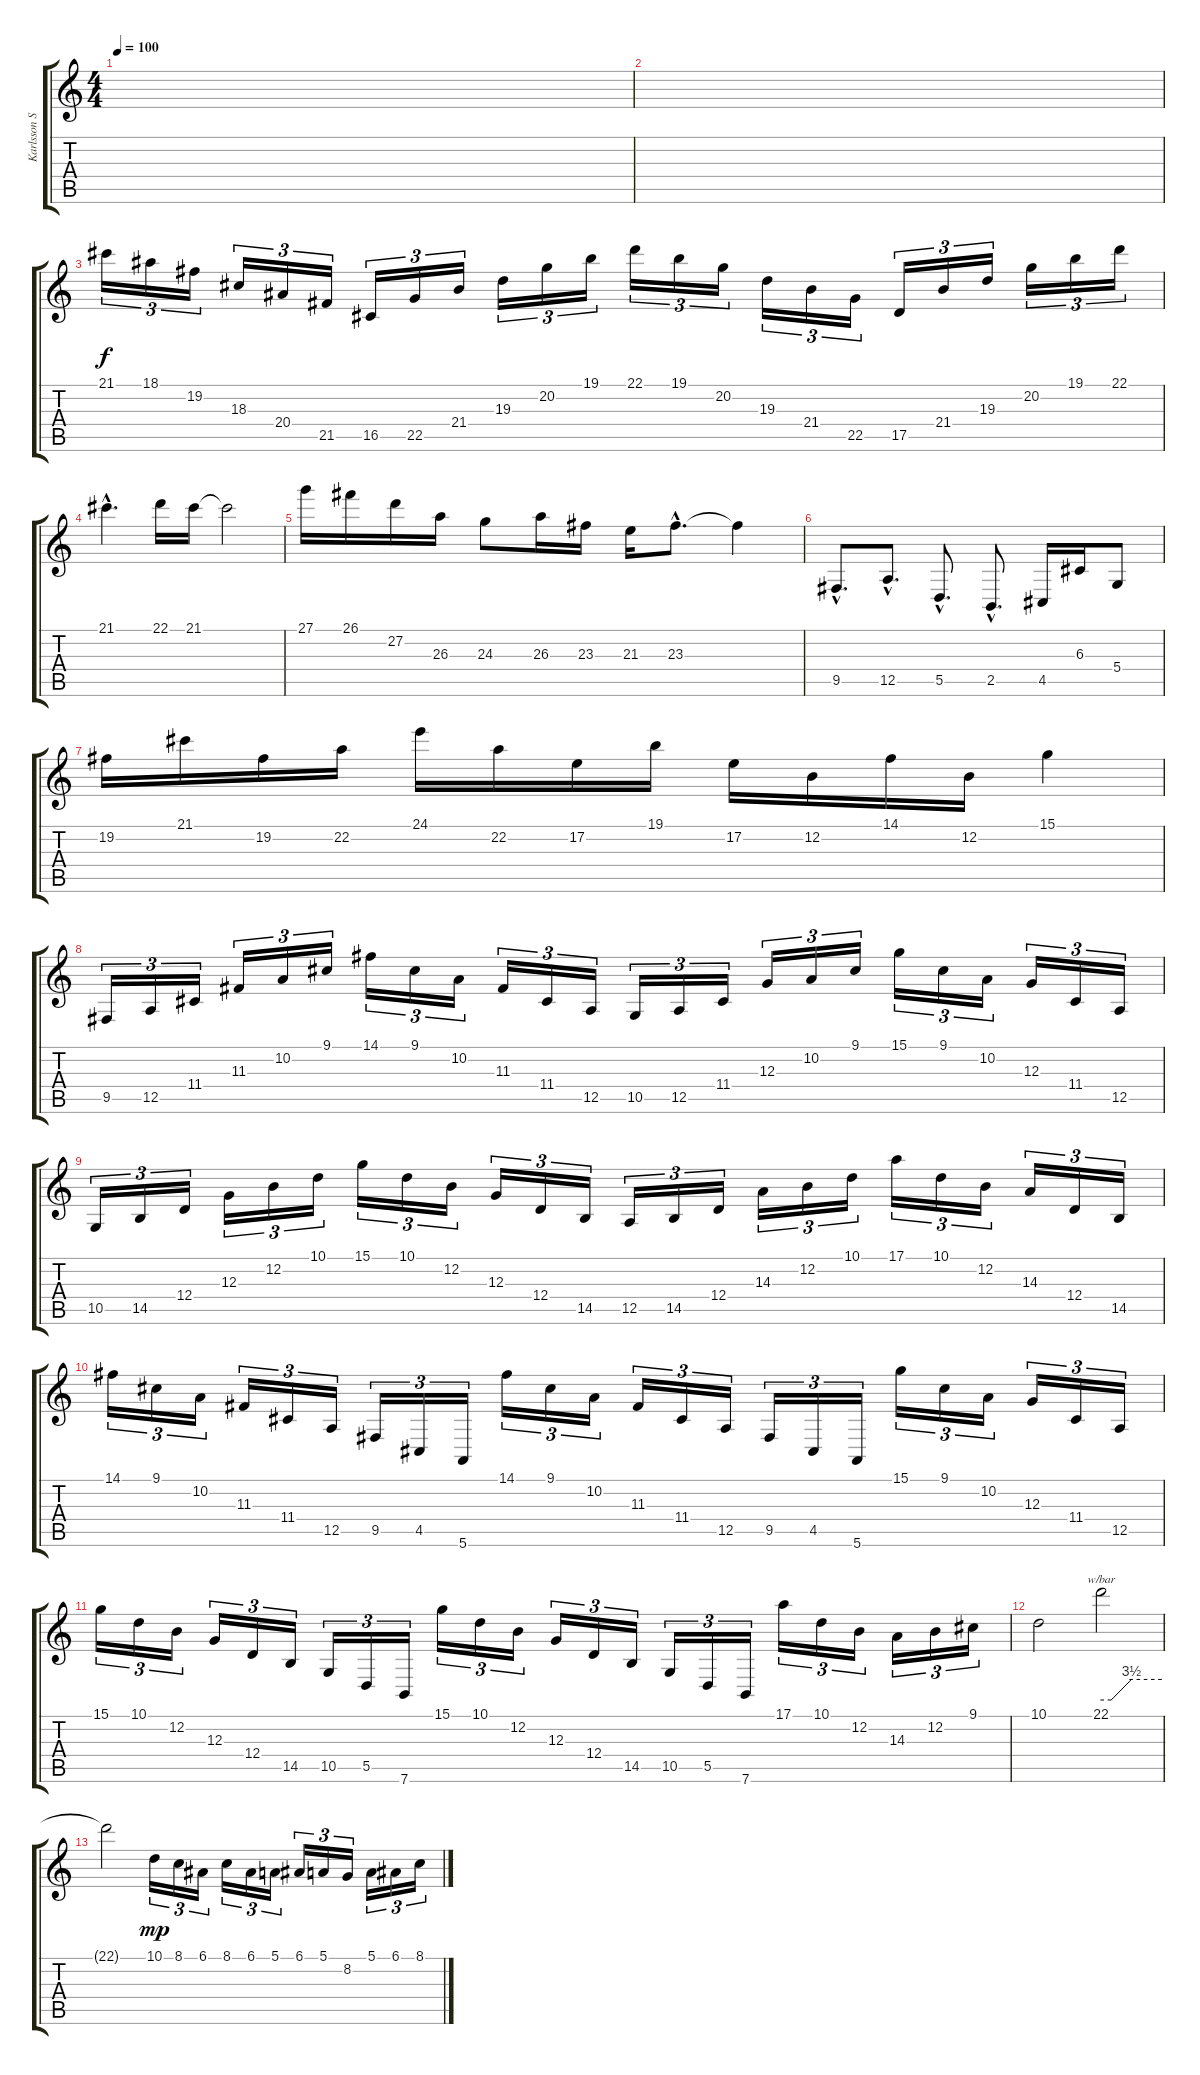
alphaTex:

\track ("Karlsson Solo" "Karlsson S") {instrument lead2sawtooth}
\staff {score tabs}
\tuning (E4 B3 G3 D3 A2 E2) {hide}
\ts (4 4)
\tempo 100
\clef g2
\ks c
|
|
21.1.16{tu (3 2)} 18.1.16{tu (3 2)} 19.2.16{tu (3 2)} 18.3.16{tu (3 2)} 20.4.16{tu (3 2)} 21.5.16{tu (3 2)} 16.5.16{tu (3 2)} 22.5.16{tu (3 2)} 21.4.16{tu (3 2)} 19.3.16{tu (3 2)} 20.2.16{tu (3 2)} 19.1.16{tu (3 2)} 22.1.16{tu (3 2)} 19.1.16{tu (3 2)} 20.2.16{tu (3 2)} 19.3.16{tu (3 2)} 21.4.16{tu (3 2)} 22.5.16{tu (3 2)} 17.5.16{tu (3 2)} 21.4.16{tu (3 2)} 19.3.16{tu (3 2)} 20.2.16{tu (3 2)} 19.1.16{tu (3 2)} 22.1.16{tu (3 2)} |
21.1{hac}.4{d} 22.1.16 21.1.16 21.1{t}.2 |
27.1.16 26.1.16 27.2.16 26.3.16 24.3.8 26.3.16 23.3.16 21.3.16 23.3{hac}.8{d} 23.3{t}.4 |
9.5{hac}.8{d} 12.5{hac}.8{d} 5.5{hac}.8{d} 2.5{hac}.8{d} 4.5.16 6.3.16 5.4.8 |
19.2.16 21.1.16 19.2.16 22.2.16 24.1.16 22.2.16 17.2.16 19.1.16 17.2.16 12.2.16 14.1.16 12.2.16 15.1.4 |
9.5.16{tu (3 2)} 12.5.16{tu (3 2)} 11.4.16{tu (3 2)} 11.3.16{tu (3 2)} 10.2.16{tu (3 2)} 9.1.16{tu (3 2)} 14.1.16{tu (3 2)} 9.1.16{tu (3 2)} 10.2.16{tu (3 2)} 11.3.16{tu (3 2)} 11.4.16{tu (3 2)} 12.5.16{tu (3 2)} 10.5.16{tu (3 2)} 12.5.16{tu (3 2)} 11.4.16{tu (3 2)} 12.3.16{tu (3 2)} 10.2.16{tu (3 2)} 9.1.16{tu (3 2)} 15.1.16{tu (3 2)} 9.1.16{tu (3 2)} 10.2.16{tu (3 2)} 12.3.16{tu (3 2)} 11.4.16{tu (3 2)} 12.5.16{tu (3 2)} |
10.5.16{tu (3 2)} 14.5.16{tu (3 2)} 12.4.16{tu (3 2)} 12.3.16{tu (3 2)} 12.2.16{tu (3 2)} 10.1.16{tu (3 2)} 15.1.16{tu (3 2)} 10.1.16{tu (3 2)} 12.2.16{tu (3 2)} 12.3.16{tu (3 2)} 12.4.16{tu (3 2)} 14.5.16{tu (3 2)} 12.5.16{tu (3 2)} 14.5.16{tu (3 2)} 12.4.16{tu (3 2)} 14.3.16{tu (3 2)} 12.2.16{tu (3 2)} 10.1.16{tu (3 2)} 17.1.16{tu (3 2)} 10.1.16{tu (3 2)} 12.2.16{tu (3 2)} 14.3.16{tu (3 2)} 12.4.16{tu (3 2)} 14.5.16{tu (3 2)} |
14.1.16{tu (3 2)} 9.1.16{tu (3 2)} 10.2.16{tu (3 2)} 11.3.16{tu (3 2)} 11.4.16{tu (3 2)} 12.5.16{tu (3 2)} 9.5.16{tu (3 2)} 4.5.16{tu (3 2)} 5.6.16{tu (3 2)} 14.1.16{tu (3 2)} 9.1.16{tu (3 2)} 10.2.16{tu (3 2)} 11.3.16{tu (3 2)} 11.4.16{tu (3 2)} 12.5.16{tu (3 2)} 9.5.16{tu (3 2)} 4.5.16{tu (3 2)} 5.6.16{tu (3 2)} 15.1.16{tu (3 2)} 9.1.16{tu (3 2)} 10.2.16{tu (3 2)} 12.3.16{tu (3 2)} 11.4.16{tu (3 2)} 12.5.16{tu (3 2)} |
15.1.16{tu (3 2)} 10.1.16{tu (3 2)} 12.2.16{tu (3 2)} 12.3.16{tu (3 2)} 12.4.16{tu (3 2)} 14.5.16{tu (3 2)} 10.5.16{tu (3 2)} 5.5.16{tu (3 2)} 7.6.16{tu (3 2)} 15.1.16{tu (3 2)} 10.1.16{tu (3 2)} 12.2.16{tu (3 2)} 12.3.16{tu (3 2)} 12.4.16{tu (3 2)} 14.5.16{tu (3 2)} 10.5.16{tu (3 2)} 5.5.16{tu (3 2)} 7.6.16{tu (3 2)} 17.1.16{tu (3 2)} 10.1.16{tu (3 2)} 12.2.16{tu (3 2)} 14.3.16{tu (3 2)} 12.2.16{tu (3 2)} 9.1.16{tu (3 2)} |
10.1.2 22.1.2{tbe (custom default 0 0 10 0 30 14 60 14)} |
22.1{t}.2 10.1.16{tu (3 2) dy mp} 8.1.16{tu (3 2)} 6.1.16{tu (3 2)} 8.1.16{tu (3 2)} 6.1.16{tu (3 2)} 5.1.16{tu (3 2)} 6.1.16{tu (3 2)} 5.1.16{tu (3 2)} 8.2.16{tu (3 2)} 5.1.16{tu (3 2)} 6.1.16{tu (3 2)} 8.1.16{tu (3 2)}
